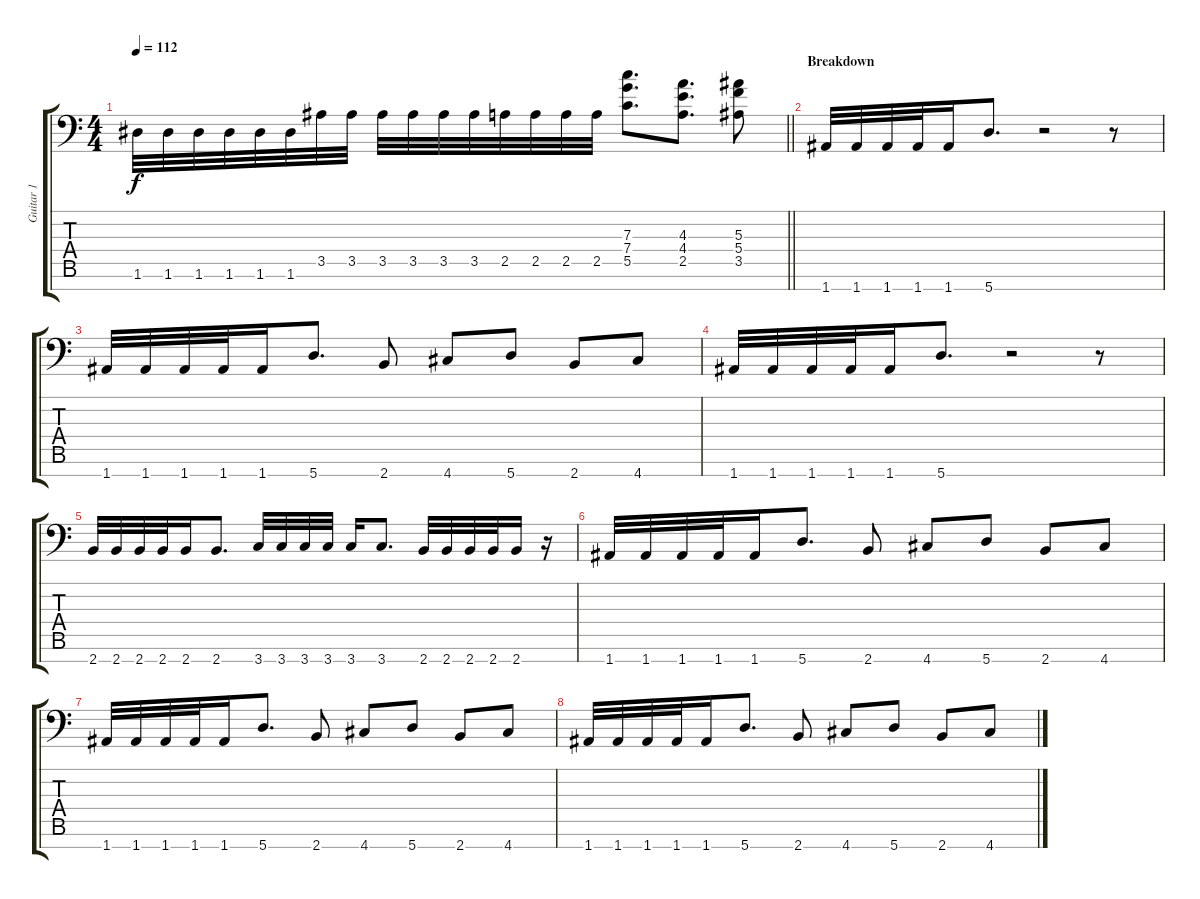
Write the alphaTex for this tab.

\track ("Guitar 1" "Guitar 1") {instrument distortionguitar}
\staff {score tabs}
\tuning (D4 A3 F3 C3 G2 D2 A1) {hide}
\ts (4 4)
\tempo 112
\clef f4
\barLineRight lightlight
\ks c
1.6.32{dy f} 1.6.32 1.6.32 1.6.32 1.6.32 1.6.32 3.5.32 3.5.32 3.5.32 3.5.32 3.5.32 3.5.32 2.5.32 2.5.32 2.5.32 2.5.32 (7.3 7.4 5.5).8{d} (4.3 4.4 2.5).8{d} (5.3 5.4 3.5).8 |
\section ("" "Breakdown")
1.7.32 1.7.32 1.7.32 1.7.32 1.7.16 5.7.8{d} r.2 r.8 |
1.7.32 1.7.32 1.7.32 1.7.32 1.7.16 5.7.8{d} 2.7.8 4.7.8 5.7.8 2.7.8 4.7.8 |
1.7.32 1.7.32 1.7.32 1.7.32 1.7.16 5.7.8{d} r.2 r.8 |
2.7.32 2.7.32 2.7.32 2.7.32 2.7.16 2.7.8{d} 3.7.32 3.7.32 3.7.32 3.7.32 3.7.16 3.7.8{d} 2.7.32 2.7.32 2.7.32 2.7.32 2.7.16 r.16 |
1.7.32 1.7.32 1.7.32 1.7.32 1.7.16 5.7.8{d} 2.7.8 4.7.8 5.7.8 2.7.8 4.7.8 |
1.7.32 1.7.32 1.7.32 1.7.32 1.7.16 5.7.8{d} 2.7.8 4.7.8 5.7.8 2.7.8 4.7.8 |
1.7.32 1.7.32 1.7.32 1.7.32 1.7.16 5.7.8{d} 2.7.8 4.7.8 5.7.8 2.7.8 4.7.8
